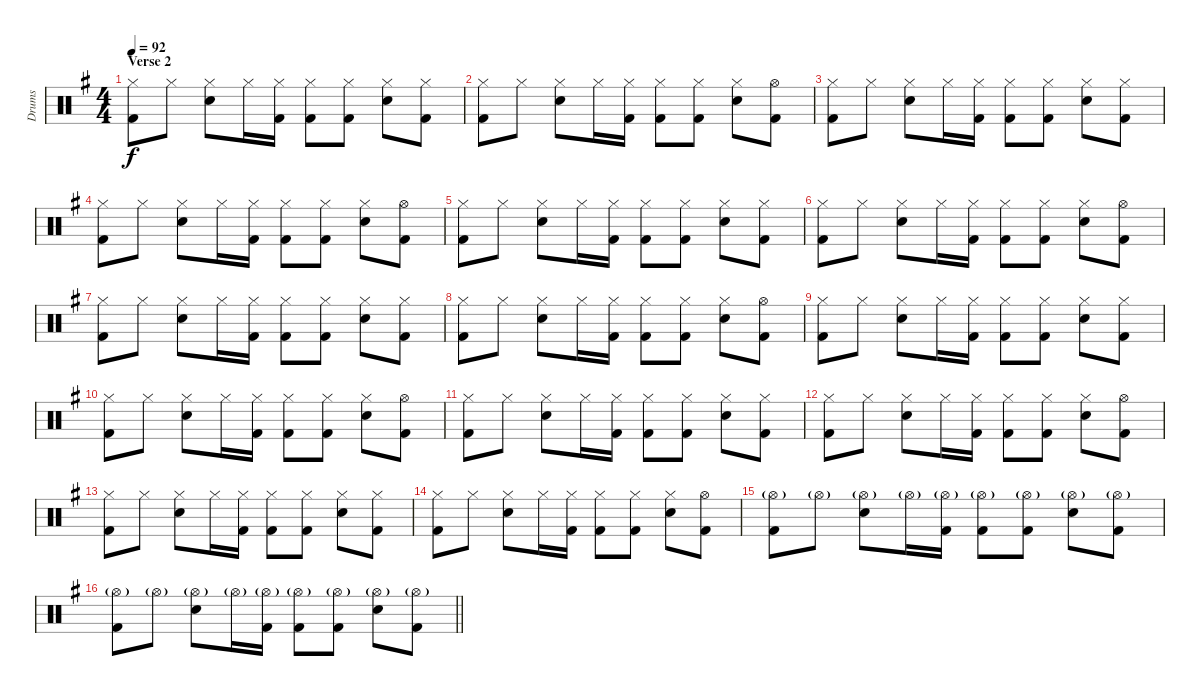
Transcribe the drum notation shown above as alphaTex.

\track ("Drums" "Drums") {instrument percussion}
\staff {score}
\articulation defaults
\ts (4 4)
\section ("" "Verse 2")
\tempo 92
\clef neutral
\ks g
("Hi-Hat (closed)" "Kick (hit) 2").8{dy f} "Hi-Hat (closed)".8 ("Hi-Hat (closed)" "Snare (hit) 2").8 "Hi-Hat (closed)".16 ("Hi-Hat (closed)" "Kick (hit) 2").16 ("Hi-Hat (closed)" "Kick (hit) 2").8 ("Hi-Hat (closed)" "Kick (hit) 2").8 ("Hi-Hat (closed)" "Snare (hit) 2").8 ("Hi-Hat (closed)" "Kick (hit) 2").8 |
("Hi-Hat (closed)" "Kick (hit) 2").8 "Hi-Hat (closed)".8 ("Hi-Hat (closed)" "Snare (hit) 2").8 "Hi-Hat (closed)".16 ("Hi-Hat (closed)" "Kick (hit) 2").16 ("Hi-Hat (closed)" "Kick (hit) 2").8 ("Hi-Hat (closed)" "Kick (hit) 2").8 ("Hi-Hat (closed)" "Snare (hit) 2").8 ("Hi-Hat (open)" "Kick (hit) 2").8 |
("Hi-Hat (closed)" "Kick (hit) 2").8 "Hi-Hat (closed)".8 ("Hi-Hat (closed)" "Snare (hit) 2").8 "Hi-Hat (closed)".16 ("Hi-Hat (closed)" "Kick (hit) 2").16 ("Hi-Hat (closed)" "Kick (hit) 2").8 ("Hi-Hat (closed)" "Kick (hit) 2").8 ("Hi-Hat (closed)" "Snare (hit) 2").8 ("Hi-Hat (closed)" "Kick (hit) 2").8 |
("Hi-Hat (closed)" "Kick (hit) 2").8 "Hi-Hat (closed)".8 ("Hi-Hat (closed)" "Snare (hit) 2").8 "Hi-Hat (closed)".16 ("Hi-Hat (closed)" "Kick (hit) 2").16 ("Hi-Hat (closed)" "Kick (hit) 2").8 ("Hi-Hat (closed)" "Kick (hit) 2").8 ("Hi-Hat (closed)" "Snare (hit) 2").8 ("Hi-Hat (open)" "Kick (hit) 2").8 |
("Hi-Hat (closed)" "Kick (hit) 2").8 "Hi-Hat (closed)".8 ("Hi-Hat (closed)" "Snare (hit) 2").8 "Hi-Hat (closed)".16 ("Hi-Hat (closed)" "Kick (hit) 2").16 ("Hi-Hat (closed)" "Kick (hit) 2").8 ("Hi-Hat (closed)" "Kick (hit) 2").8 ("Hi-Hat (closed)" "Snare (hit) 2").8 ("Hi-Hat (closed)" "Kick (hit) 2").8 |
("Hi-Hat (closed)" "Kick (hit) 2").8 "Hi-Hat (closed)".8 ("Hi-Hat (closed)" "Snare (hit) 2").8 "Hi-Hat (closed)".16 ("Hi-Hat (closed)" "Kick (hit) 2").16 ("Hi-Hat (closed)" "Kick (hit) 2").8 ("Hi-Hat (closed)" "Kick (hit) 2").8 ("Hi-Hat (closed)" "Snare (hit) 2").8 ("Hi-Hat (open)" "Kick (hit) 2").8 |
("Hi-Hat (closed)" "Kick (hit) 2").8 "Hi-Hat (closed)".8 ("Hi-Hat (closed)" "Snare (hit) 2").8 "Hi-Hat (closed)".16 ("Hi-Hat (closed)" "Kick (hit) 2").16 ("Hi-Hat (closed)" "Kick (hit) 2").8 ("Hi-Hat (closed)" "Kick (hit) 2").8 ("Hi-Hat (closed)" "Snare (hit) 2").8 ("Hi-Hat (closed)" "Kick (hit) 2").8 |
("Hi-Hat (closed)" "Kick (hit) 2").8 "Hi-Hat (closed)".8 ("Hi-Hat (closed)" "Snare (hit) 2").8 "Hi-Hat (closed)".16 ("Hi-Hat (closed)" "Kick (hit) 2").16 ("Hi-Hat (closed)" "Kick (hit) 2").8 ("Hi-Hat (closed)" "Kick (hit) 2").8 ("Hi-Hat (closed)" "Snare (hit) 2").8 ("Hi-Hat (open)" "Kick (hit) 2").8 |
("Hi-Hat (closed)" "Kick (hit) 2").8 "Hi-Hat (closed)".8 ("Hi-Hat (closed)" "Snare (hit) 2").8 "Hi-Hat (closed)".16 ("Hi-Hat (closed)" "Kick (hit) 2").16 ("Hi-Hat (closed)" "Kick (hit) 2").8 ("Hi-Hat (closed)" "Kick (hit) 2").8 ("Hi-Hat (closed)" "Snare (hit) 2").8 ("Hi-Hat (closed)" "Kick (hit) 2").8 |
("Hi-Hat (closed)" "Kick (hit) 2").8 "Hi-Hat (closed)".8 ("Hi-Hat (closed)" "Snare (hit) 2").8 "Hi-Hat (closed)".16 ("Hi-Hat (closed)" "Kick (hit) 2").16 ("Hi-Hat (closed)" "Kick (hit) 2").8 ("Hi-Hat (closed)" "Kick (hit) 2").8 ("Hi-Hat (closed)" "Snare (hit) 2").8 ("Hi-Hat (open)" "Kick (hit) 2").8 |
("Hi-Hat (closed)" "Kick (hit) 2").8 "Hi-Hat (closed)".8 ("Hi-Hat (closed)" "Snare (hit) 2").8 "Hi-Hat (closed)".16 ("Hi-Hat (closed)" "Kick (hit) 2").16 ("Hi-Hat (closed)" "Kick (hit) 2").8 ("Hi-Hat (closed)" "Kick (hit) 2").8 ("Hi-Hat (closed)" "Snare (hit) 2").8 ("Hi-Hat (closed)" "Kick (hit) 2").8 |
("Hi-Hat (closed)" "Kick (hit) 2").8 "Hi-Hat (closed)".8 ("Hi-Hat (closed)" "Snare (hit) 2").8 "Hi-Hat (closed)".16 ("Hi-Hat (closed)" "Kick (hit) 2").16 ("Hi-Hat (closed)" "Kick (hit) 2").8 ("Hi-Hat (closed)" "Kick (hit) 2").8 ("Hi-Hat (closed)" "Snare (hit) 2").8 ("Hi-Hat (open)" "Kick (hit) 2").8 |
("Hi-Hat (closed)" "Kick (hit) 2").8 "Hi-Hat (closed)".8 ("Hi-Hat (closed)" "Snare (hit) 2").8 "Hi-Hat (closed)".16 ("Hi-Hat (closed)" "Kick (hit) 2").16 ("Hi-Hat (closed)" "Kick (hit) 2").8 ("Hi-Hat (closed)" "Kick (hit) 2").8 ("Hi-Hat (closed)" "Snare (hit) 2").8 ("Hi-Hat (closed)" "Kick (hit) 2").8 |
("Hi-Hat (closed)" "Kick (hit) 2").8 "Hi-Hat (closed)".8 ("Hi-Hat (closed)" "Snare (hit) 2").8 "Hi-Hat (closed)".16 ("Hi-Hat (closed)" "Kick (hit) 2").16 ("Hi-Hat (closed)" "Kick (hit) 2").8 ("Hi-Hat (closed)" "Kick (hit) 2").8 ("Hi-Hat (closed)" "Snare (hit) 2").8 ("Hi-Hat (open)" "Kick (hit) 2").8 |
("Hi-Hat (open)"{g} "Kick (hit) 2").8 "Hi-Hat (open)"{g}.8 ("Hi-Hat (open)"{g} "Snare (hit) 2").8 "Hi-Hat (open)"{g}.16 ("Hi-Hat (open)"{g} "Kick (hit) 2").16 ("Hi-Hat (open)"{g} "Kick (hit) 2").8 ("Hi-Hat (open)"{g} "Kick (hit) 2").8 ("Hi-Hat (open)"{g} "Snare (hit) 2").8 ("Hi-Hat (open)"{g} "Kick (hit) 2").8 |
\barLineRight lightlight
("Hi-Hat (open)"{g} "Kick (hit) 2").8 "Hi-Hat (open)"{g}.8 ("Hi-Hat (open)"{g} "Snare (hit) 2").8 "Hi-Hat (open)"{g}.16 ("Hi-Hat (open)"{g} "Kick (hit) 2").16 ("Hi-Hat (open)"{g} "Kick (hit) 2").8 ("Hi-Hat (open)"{g} "Kick (hit) 2").8 ("Hi-Hat (open)"{g} "Snare (hit) 2").8 ("Hi-Hat (open)"{g} "Kick (hit) 2").8
